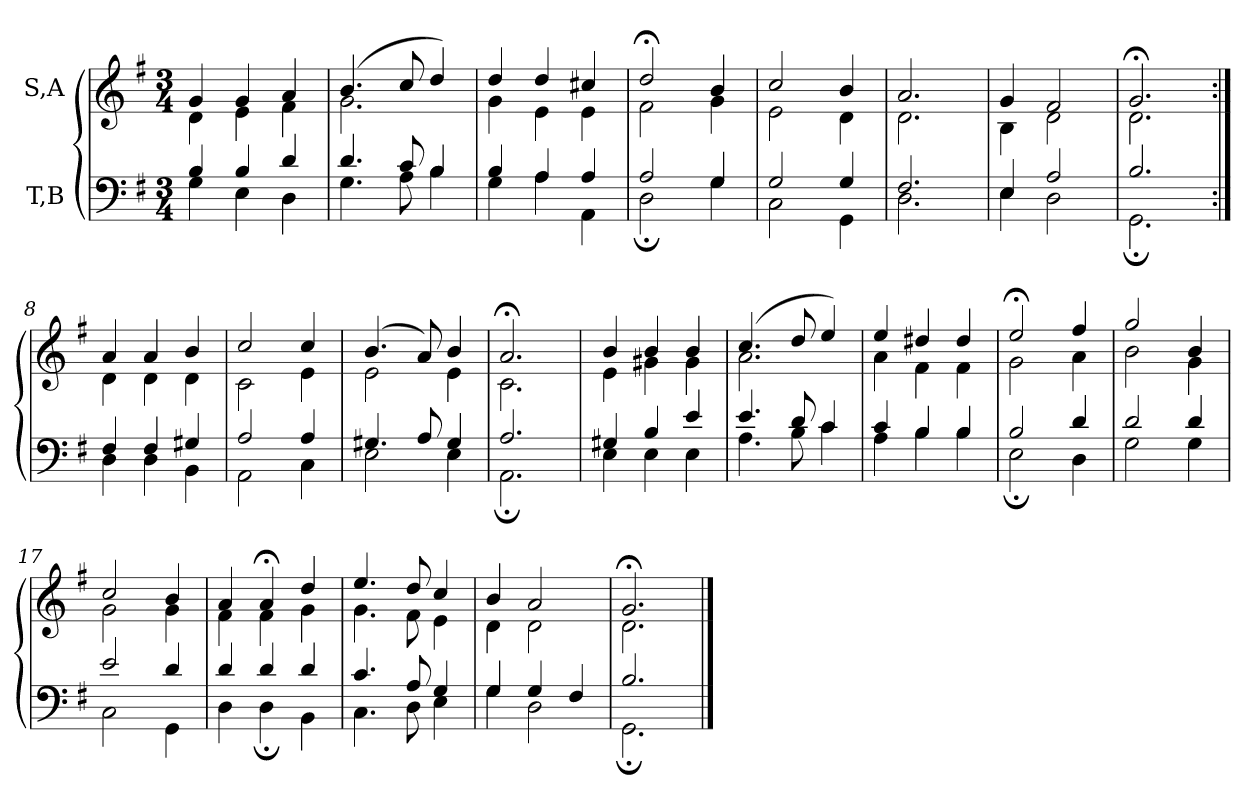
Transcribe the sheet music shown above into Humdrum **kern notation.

**kern	**kern
*part2	*part1
*staff2	*staff1
*I"T,B	*I"S,A
*clefF4	*clefG2
*k[f#]	*k[f#]
*M3/4	*M3/4
=	=
*^	*^
4B	4G	4g	4d
4B	4E	4g	4e
4d	4D	4a	4f#
=1	=1	=1	=1
4.d	4.G	(>4.b	2.g
8c	8A	8cc	.
4B	4B	4dd)	.
=2	=2	=2	=2
4B	4G	4dd	4g
4A	4A	4dd	4e
4A	4AA	4cc#X	4e
=3	=3	=3	=3
2A	2D;	2dd;<	2f#
4G	4G	4b	4g
=4	=4	=4	=4
2G	2C	2cc	2e
4G	4GG	4b	4d
=5	=5	=5	=5
2.F#	2.D	2.a	2.d
=6	=6	=6	=6
4E	4E	4g	4B
2A	2D	2f#	2d
=7	=7	=7	=7
2.B	2.GG;	2.g;<	2.d
=8:|!	=8:|!	=8:|!	=8:|!
4F#	4D	4a	4d
4F#	4D	4a	4d
4G#X	4BB	4b	4d
=9	=9	=9	=9
2A	2AA	2cc	2c
4A	4C	4cc	4e
=10	=10	=10	=10
4.G#X	2E	(>4.b	2e
8A	.	8a)	.
4G#	4E	4b	4e
=11	=11	=11	=11
2.A	2.AA;	2.a;<	2.c
=12	=12	=12	=12
4G#X	4E	4b	4e
4B	4E	4b	4g#X
4e	4E	4b	4g#
=13	=13	=13	=13
4.e	4.A	(>4.cc	2.a
8d	8B	8dd	.
4c	4c	4ee)	.
=14	=14	=14	=14
4c	4A	4ee	4a
4B	4B	4dd#X	4f#
4B	4B	4dd#	4f#
=15	=15	=15	=15
2B	2E;	2ee;<	2g
4d	4D	4ff#	4a
=16	=16	=16	=16
2d	2G	2gg	2b
4d	4G	4b	4g
=17	=17	=17	=17
2e	2C	2cc	2g
4d	4GG	4b	4g
=18	=18	=18	=18
4d	4D	4a	4f#
4d	4D;	4a;<	4f#
4d	4BB	4dd	4g
=19	=19	=19	=19
4.c	4.C	4.ee	4.g
8A	8D	8dd	8f#
4G	4E	4cc	4e
=20	=20	=20	=20
4G	4G	4b	4d
4G	2D	2a	2d
4F#	.	.	.
=21	=21	=21	=21
2.B	2.GG;	2.g;<	2.d
*v	*v	*	*
*	*v	*v
==	==
*-	*-
